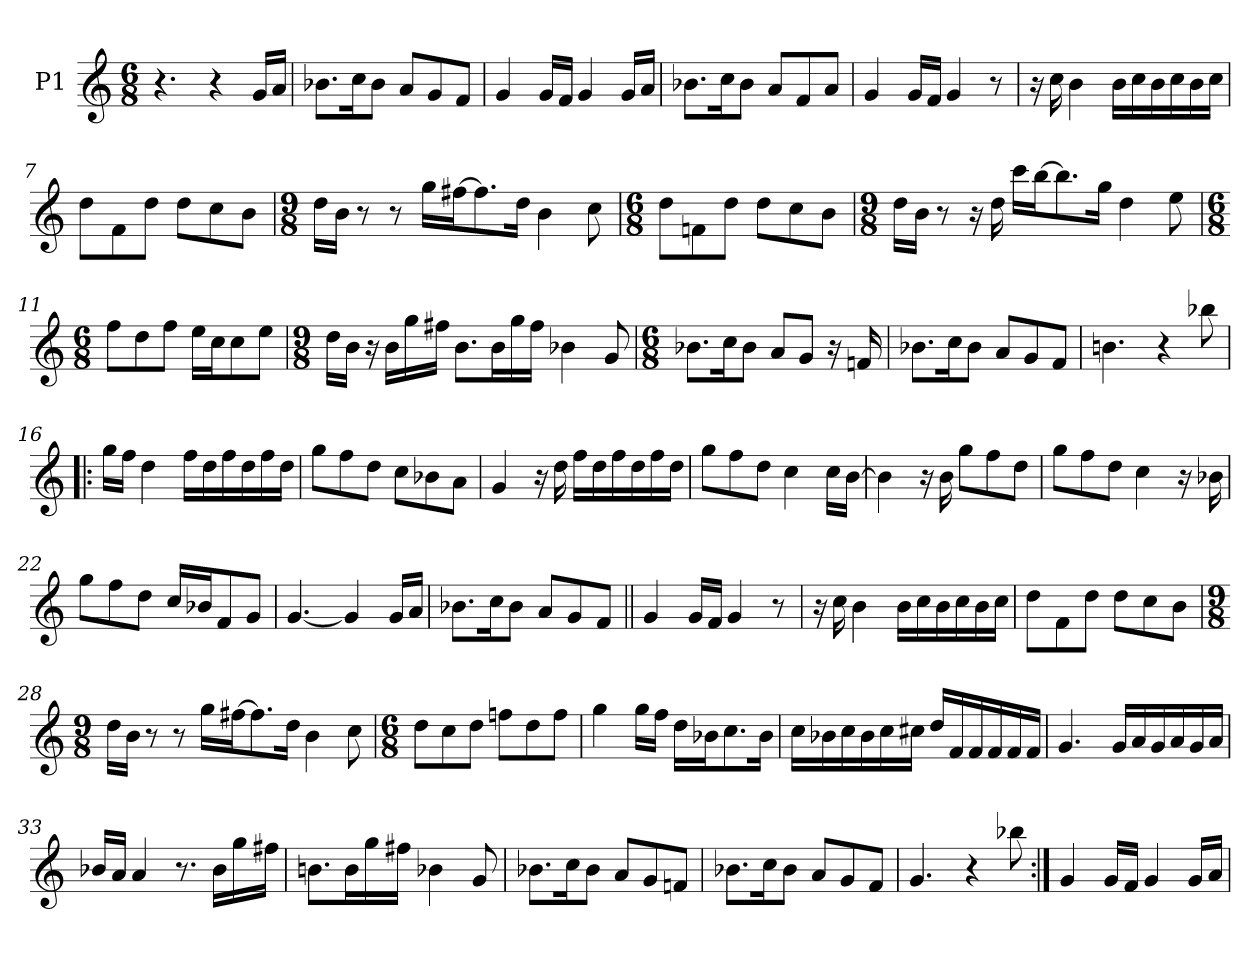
**kern
*part1
*staff1
*I"P1
*clefG2
*k[]
*M6/8
*MM66
=1
4.r
4r
16g/LL
16a/JJ
=2
8.b-X\L
16cc\K
8b-\J
8a/L
8g/
8f/J
=3
4g/
16g/LL
16f/JJ
4g/
16g/LL
16a/JJ
=4
8.b-X\L
16cc\K
8b-\J
8a/L
8f/
8a/J
=5
4g/
16g/LL
16f/JJ
4g/
8r
!!LO:LB:g=z
=6
16r
16cc\
4b\
16b\LL
16cc\
16b\
16cc\
16b\
16cc\JJ
=7
8dd\L
8f\
8dd\J
8dd\L
8cc\
8b\J
=8
*M9/8
16dd\LL
16b\JJ
8r
8r
16gg\LL
[>16ff#X\J
8.ff#\]
16dd\Jk
4b\
8cc\
=9
*M6/8
8dd\L
8fn\
8dd\J
8dd\L
8cc\
8b\J
!!LO:LB:g=z
=10
*M9/8
16dd\LL
16b\JJ
8r
16r
16dd\
16ccc\LL
[>16bb\J
8.bb\]
16gg\Jk
4dd\
8ee\
=11
*M6/8
8ff\L
8dd\
8ff\J
16ee\LL
16cc\J
8cc\
8ee\J
=12
*M9/8
16dd\LL
16b\JJ
16r
16b\LL
16gg\
16ff#X\JJ
8.b\L
16b\L
16gg\
16ff#\JJ
4b-X\
8g/
!!LO:LB:g=z
=13
*M6/8
8.b-X\L
16cc\K
8b-\J
8a/L
8g/J
16r
16fn/
=14
8.b-X\L
16cc\K
8b-\J
8a/L
8g/
8f/J
=15
4.bn\
4r
8bb-X\
=16!|:
16gg\LL
16ff\JJ
4dd\
16ff\LL
16dd\
16ff\
16dd\
16ff\
16dd\JJ
=17
8gg\L
8ff\
8dd\J
8cc\L
8b-X\
8a\J
!!LO:LB:g=z
=18
4g/
16r
16dd\
16ff\LL
16dd\
16ff\
16dd\
16ff\
16dd\JJ
=19
8gg\L
8ff\
8dd\J
4cc\
16cc\LL
[>16b\JJ
=20
4b\]
16r
16b\
8gg\L
8ff\
8dd\J
=21
8gg\L
8ff\
8dd\J
4cc\
16r
16b-X\
=22
8gg\L
8ff\
8dd\J
16cc/LL
16b-X/J
8f/
8g/J
!!LO:LB:g=z
=23
[<4.g/
4g/]
16g/LL
16a/JJ
=24
8.b-X\L
16cc\K
8b-\J
8a/L
8g/
8f/J
=25||
4g/
16g/LL
16f/JJ
4g/
8r
=26
16r
16cc\
4b\
16b\LL
16cc\
16b\
16cc\
16b\
16cc\JJ
=27
8dd\L
8f\
8dd\J
8dd\L
8cc\
8b\J
!!LO:LB:g=z
=28
*M9/8
16dd\LL
16b\JJ
8r
8r
16gg\LL
[>16ff#X\J
8.ff#\]
16dd\Jk
4b\
8cc\
=29
*M6/8
8dd\L
8cc\
8dd\J
8ffn\L
8dd\
8ff\J
=30
4gg\
16gg\LL
16ff\JJ
16dd\LL
16b-X\J
8.cc\
16b-\Jk
=31
16cc\LL
16b-X\
16cc\
16b-\
16cc\
16cc#X\JJ
16dd/LL
16f/
16f/
16f/
16f/
16f/JJ
!!LO:LB:g=z
=32
4.g/
16g/LL
16a/
16g/
16a/
16g/
16a/JJ
=33
16b-X/LL
16a/JJ
4a/
8.r
16b-\LL
16gg\
16ff#X\JJ
=34
8.bn\L
16b\L
16gg\
16ff#X\JJ
4b-X\
8g/
=35
8.b-X\L
16cc\K
8b-\J
8a/L
8g/
8fn/J
=36
8.b-X\L
16cc\K
8b-\J
8a/L
8g/
8f/J
!!LO:LB:g=z
=37
4.g/
4r
8bb-X\
=38:|!
4g/
16g/LL
16f/JJ
4g/
16g/LL
16a/JJ
=
*-
